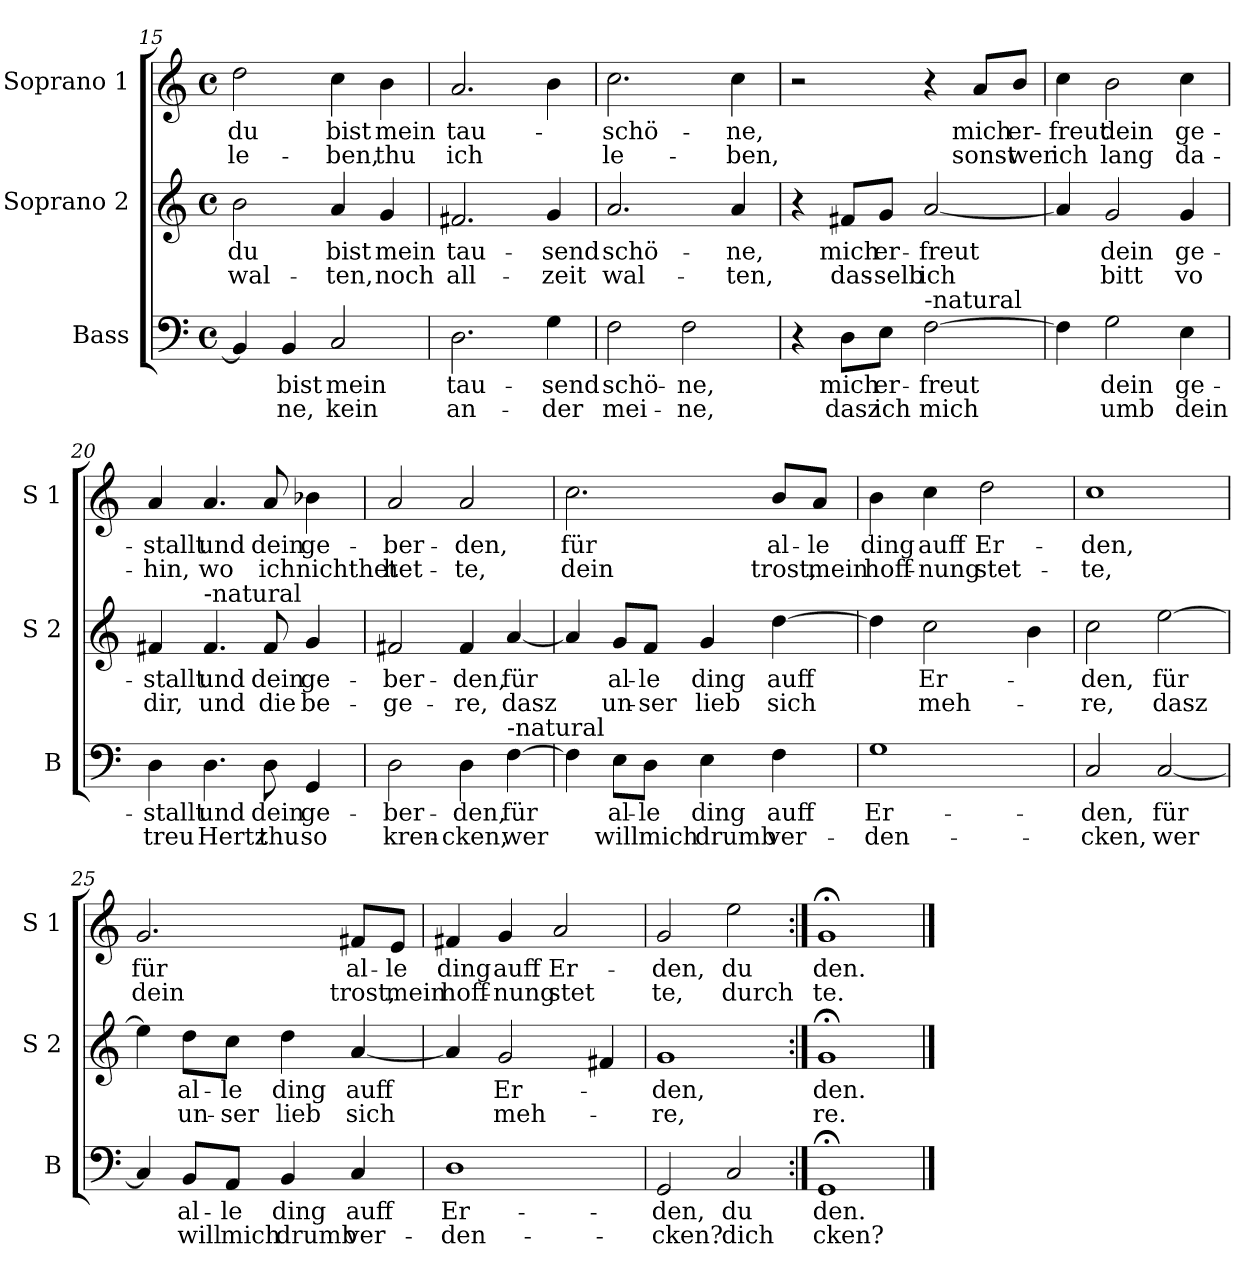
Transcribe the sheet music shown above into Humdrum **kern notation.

**kern	**text	**text	**kern	**text	**text	**kern	**text	**text
*part3	*part3	*part3	*part2	*part2	*part2	*part1	*part1	*part1
*staff3	*staff3	*staff3	*staff2	*staff2	*staff2	*staff1	*staff1	*staff1
*I"Bass	*	*	*I"Soprano 2	*	*	*I"Soprano 1	*	*
*I'B	*	*	*I'S 2	*	*	*I'S 1	*	*
*clefF4	*	*	*clefG2	*	*	*clefG2	*	*
*k[]	*	*	*k[]	*	*	*k[]	*	*
*C:	*	*	*C:	*	*	*C:	*	*
*M4/4	*	*	*M4/4	*	*	*M4/4	*	*
*met(c)	*	*	*met(c)	*	*	*met(c)	*	*
=15	=15	=15	=15	=15	=15	=15	=15	=15
!	!	!	!	!LO:LY:b	!LO:LY:b	!	!LO:LY:b	!LO:LY:b
4BB/]	.	.	2b\	du	wal-	2dd\	du	le-
!	!LO:LY:b	!LO:LY:b	!	!	!	!	!	!
4BB/	bist	-ne,	.	.	.	.	.	.
!	!LO:LY:b	!LO:LY:b	!	!LO:LY:b	!LO:LY:b	!	!LO:LY:b	!LO:LY:b
2C/	mein	kein	4a/	bist	-ten,	4cc\	bist	-ben,
!	!	!	!	!LO:LY:b	!LO:LY:b	!	!LO:LY:b	!LO:LY:b
.	.	.	4g/	mein	noch	4b\	mein	thu
!!LO:PB:g=z
=16	=16	=16	=16	=16	=16	=16	=16	=16
!	!LO:LY:b	!LO:LY:b	!	!LO:LY:b	!LO:LY:b	!	!LO:LY:b	!LO:LY:b
2.D\	tau-	an-	2.f#X/	tau-	all-	2.a/	tau-	ich
!	!LO:LY:b	!LO:LY:b	!	!LO:LY:b	!LO:LY:b	!	!	!
4G\	-send	-der	4g/	-send	-zeit	4b\	.	.
=17	=17	=17	=17	=17	=17	=17	=17	=17
!	!LO:LY:b	!LO:LY:b	!	!LO:LY:b	!LO:LY:b	!	!LO:LY:b	!LO:LY:b
2F\	schö-	mei-	2.a/	schö-	wal-	2.cc\	schö-	le-
!	!LO:LY:b	!LO:LY:b	!	!	!	!	!	!
2F\	-ne,	-ne,	.	.	.	.	.	.
!	!	!	!	!LO:LY:b	!LO:LY:b	!	!LO:LY:b	!LO:LY:b
.	.	.	4a/	-ne,	-ten,	4cc\	-ne,	-ben,
=18	=18	=18	=18	=18	=18	=18	=18	=18
4r	.	.	4r	.	.	2r	.	.
!	!LO:LY:b	!LO:LY:b	!	!LO:LY:b	!LO:LY:b	!	!	!
8D\L	mich	dasz	8f#X/L	mich	das-	.	.	.
!	!LO:LY:b	!LO:LY:b	!	!LO:LY:b	!LO:LY:b	!	!	!
8E\J	er-	ich	8g/J	er-	-selb	.	.	.
!LO:TX:a:t=-natural	!	!	!	!	!	!	!	!
!	!LO:LY:b	!LO:LY:b	!	!LO:LY:b	!LO:LY:b	!	!	!
[2F\	-freut	mich	[2a/	-freut	ich	4r	.	.
!	!	!	!	!	!	!	!LO:LY:b	!LO:LY:b
.	.	.	.	.	.	8a/L	mich	sonst
!	!	!	!	!	!	!	!LO:LY:b	!LO:LY:b
.	.	.	.	.	.	8b/J	er-	wer
=19	=19	=19	=19	=19	=19	=19	=19	=19
!	!	!	!	!	!	!	!LO:LY:b	!LO:LY:b
4F\]	.	.	4a/]	.	.	4cc\	-freut	ich
!	!LO:LY:b	!LO:LY:b	!	!LO:LY:b	!LO:LY:b	!	!LO:LY:b	!LO:LY:b
2G\	dein	umb	2g/	dein	bitt	2b\	dein	lang
!	!LO:LY:b	!LO:LY:b	!	!LO:LY:b	!LO:LY:b	!	!LO:LY:b	!LO:LY:b
4E\	ge-	dein	4g/	ge-	vo	4cc\	ge-	da-
=20	=20	=20	=20	=20	=20	=20	=20	=20
!	!LO:LY:b	!LO:LY:b	!	!LO:LY:b	!LO:LY:b	!	!LO:LY:b	!LO:LY:b
4D\	-stallt	treu	4f#X/	-stallt	dir,	4a/	-stallt	-hin,
!	!	!	!LO:TX:a:t=-natural	!	!	!	!	!
!	!LO:LY:b	!LO:LY:b	!	!LO:LY:b	!LO:LY:b	!	!LO:LY:b	!LO:LY:b
4.D\	und	Hertz	4.f#/	und	und	4.a/	und	wo
!	!LO:LY:b	!LO:LY:b	!	!LO:LY:b	!LO:LY:b	!	!LO:LY:b	!LO:LY:b
8D\	dein	thu	8f#/	dein	die	8a/	dein	ich
!	!LO:LY:b	!LO:LY:b	!	!LO:LY:b	!LO:LY:b	!	!LO:LY:b	!LO:LY:b
4GG/	ge-	so	4g/	ge-	be-	4b-X\	ge-	nichthet
!!LO:LB:g=z
=21	=21	=21	=21	=21	=21	=21	=21	=21
!	!LO:LY:b	!LO:LY:b	!	!LO:LY:b	!LO:LY:b	!	!LO:LY:b	!LO:LY:b
2D\	-ber-	kren-	2f#X/	-ber-	-ge-	2a/	-ber-	het-
!	!LO:LY:b	!LO:LY:b	!	!LO:LY:b	!LO:LY:b	!	!LO:LY:b	!LO:LY:b
4D\	-den,	-cken,	4f#/	-den,	-re,	2a/	-den,	-te,
!LO:TX:a:t=-natural	!	!	!	!	!	!	!	!
!	!LO:LY:b	!LO:LY:b	!	!LO:LY:b	!LO:LY:b	!	!	!
[4F\	für	wer	[4a/	für	dasz	.	.	.
=22	=22	=22	=22	=22	=22	=22	=22	=22
!	!	!	!	!	!	!	!LO:LY:b	!LO:LY:b
4F\]	.	.	4a/]	.	.	2.cc\	für	dein
!	!LO:LY:b	!LO:LY:b	!	!LO:LY:b	!LO:LY:b	!	!	!
8E\L	al-	will	8g/L	al-	un-	.	.	.
!	!LO:LY:b	!LO:LY:b	!	!LO:LY:b	!LO:LY:b	!	!	!
8D\J	-le	mich	8f/J	-le	-ser	.	.	.
!	!LO:LY:b	!LO:LY:b	!	!LO:LY:b	!LO:LY:b	!	!	!
4E\	ding	drumb	4g/	ding	lieb	.	.	.
!	!LO:LY:b	!LO:LY:b	!	!LO:LY:b	!LO:LY:b	!	!LO:LY:b	!LO:LY:b
4F\	auff	ver-	[4dd\	auff	sich	8b/L	al-	trost,
!	!	!	!	!	!	!	!LO:LY:b	!LO:LY:b
.	.	.	.	.	.	8a/J	-le	mein
=23	=23	=23	=23	=23	=23	=23	=23	=23
!	!LO:LY:b	!LO:LY:b	!	!	!	!	!LO:LY:b	!LO:LY:b
1G	Er-	-den-	4dd\]	.	.	4b\	ding	hoff-
!	!	!	!	!LO:LY:b	!LO:LY:b	!	!LO:LY:b	!LO:LY:b
.	.	.	2cc\	Er-	meh-	4cc\	auff	-nung
!	!	!	!	!	!	!	!LO:LY:b	!LO:LY:b
.	.	.	.	.	.	2dd\	Er-	stet-
.	.	.	4b\	.	.	.	.	.
=24	=24	=24	=24	=24	=24	=24	=24	=24
!	!LO:LY:b	!LO:LY:b	!	!LO:LY:b	!LO:LY:b	!	!LO:LY:b	!LO:LY:b
2C/	-den,	-cken,	2cc\	-den,	-re,	1cc	-den,	-te,
!	!LO:LY:b	!LO:LY:b	!	!LO:LY:b	!LO:LY:b	!	!	!
[2C/	für	wer	[2ee\	für	dasz	.	.	.
!!LO:LB:g=z
=25	=25	=25	=25	=25	=25	=25	=25	=25
!	!	!	!	!	!	!	!LO:LY:b	!LO:LY:b
4C/]	.	.	4ee\]	.	.	2.g/	für	dein
!	!LO:LY:b	!LO:LY:b	!	!LO:LY:b	!LO:LY:b	!	!	!
8BB/L	al-	will	8dd\L	al-	un-	.	.	.
!	!LO:LY:b	!LO:LY:b	!	!LO:LY:b	!LO:LY:b	!	!	!
8AA/J	-le	mich	8cc\J	-le	-ser	.	.	.
!	!LO:LY:b	!LO:LY:b	!	!LO:LY:b	!LO:LY:b	!	!	!
4BB/	ding	drumb	4dd\	ding	lieb	.	.	.
!	!LO:LY:b	!LO:LY:b	!	!LO:LY:b	!LO:LY:b	!	!LO:LY:b	!LO:LY:b
4C/	auff	ver-	[4a/	auff	sich	8f#X/L	al-	trost,
!	!	!	!	!	!	!	!LO:LY:b	!LO:LY:b
.	.	.	.	.	.	8e/J	-le	mein
=26	=26	=26	=26	=26	=26	=26	=26	=26
!	!LO:LY:b	!LO:LY:b	!	!	!	!	!LO:LY:b	!LO:LY:b
1D	Er-	-den-	4a/]	.	.	4f#X/	ding	hoff-
!	!	!	!	!LO:LY:b	!LO:LY:b	!	!LO:LY:b	!LO:LY:b
.	.	.	2g/	Er-	meh-	4g/	auff	-nung
!	!	!	!	!	!	!	!LO:LY:b	!LO:LY:b
.	.	.	.	.	.	2a/	Er-	stet
.	.	.	4f#X/	.	.	.	.	.
=27	=27	=27	=27	=27	=27	=27	=27	=27
!	!LO:LY:b	!LO:LY:b	!	!LO:LY:b	!LO:LY:b	!	!LO:LY:b	!LO:LY:b
2GG/	-den,	-cken?	1g	-den,	-re,	2g/	-den,	te,
!	!LO:LY:b	!LO:LY:b	!	!	!	!	!LO:LY:b	!LO:LY:b
2C/	du	dich	.	.	.	2ee\	du	durch
=28:|!	=28:|!	=28:|!	=28:|!	=28:|!	=28:|!	=28:|!	=28:|!	=28:|!
!	!LO:LY:b	!LO:LY:b	!	!LO:LY:b	!LO:LY:b	!	!LO:LY:b	!LO:LY:b
1GG;<	den.	cken?	1g;<	den.	re.	1g;<	den.	te.
==	==	==	==	==	==	==	==	==
*-	*-	*-	*-	*-	*-	*-	*-	*-
